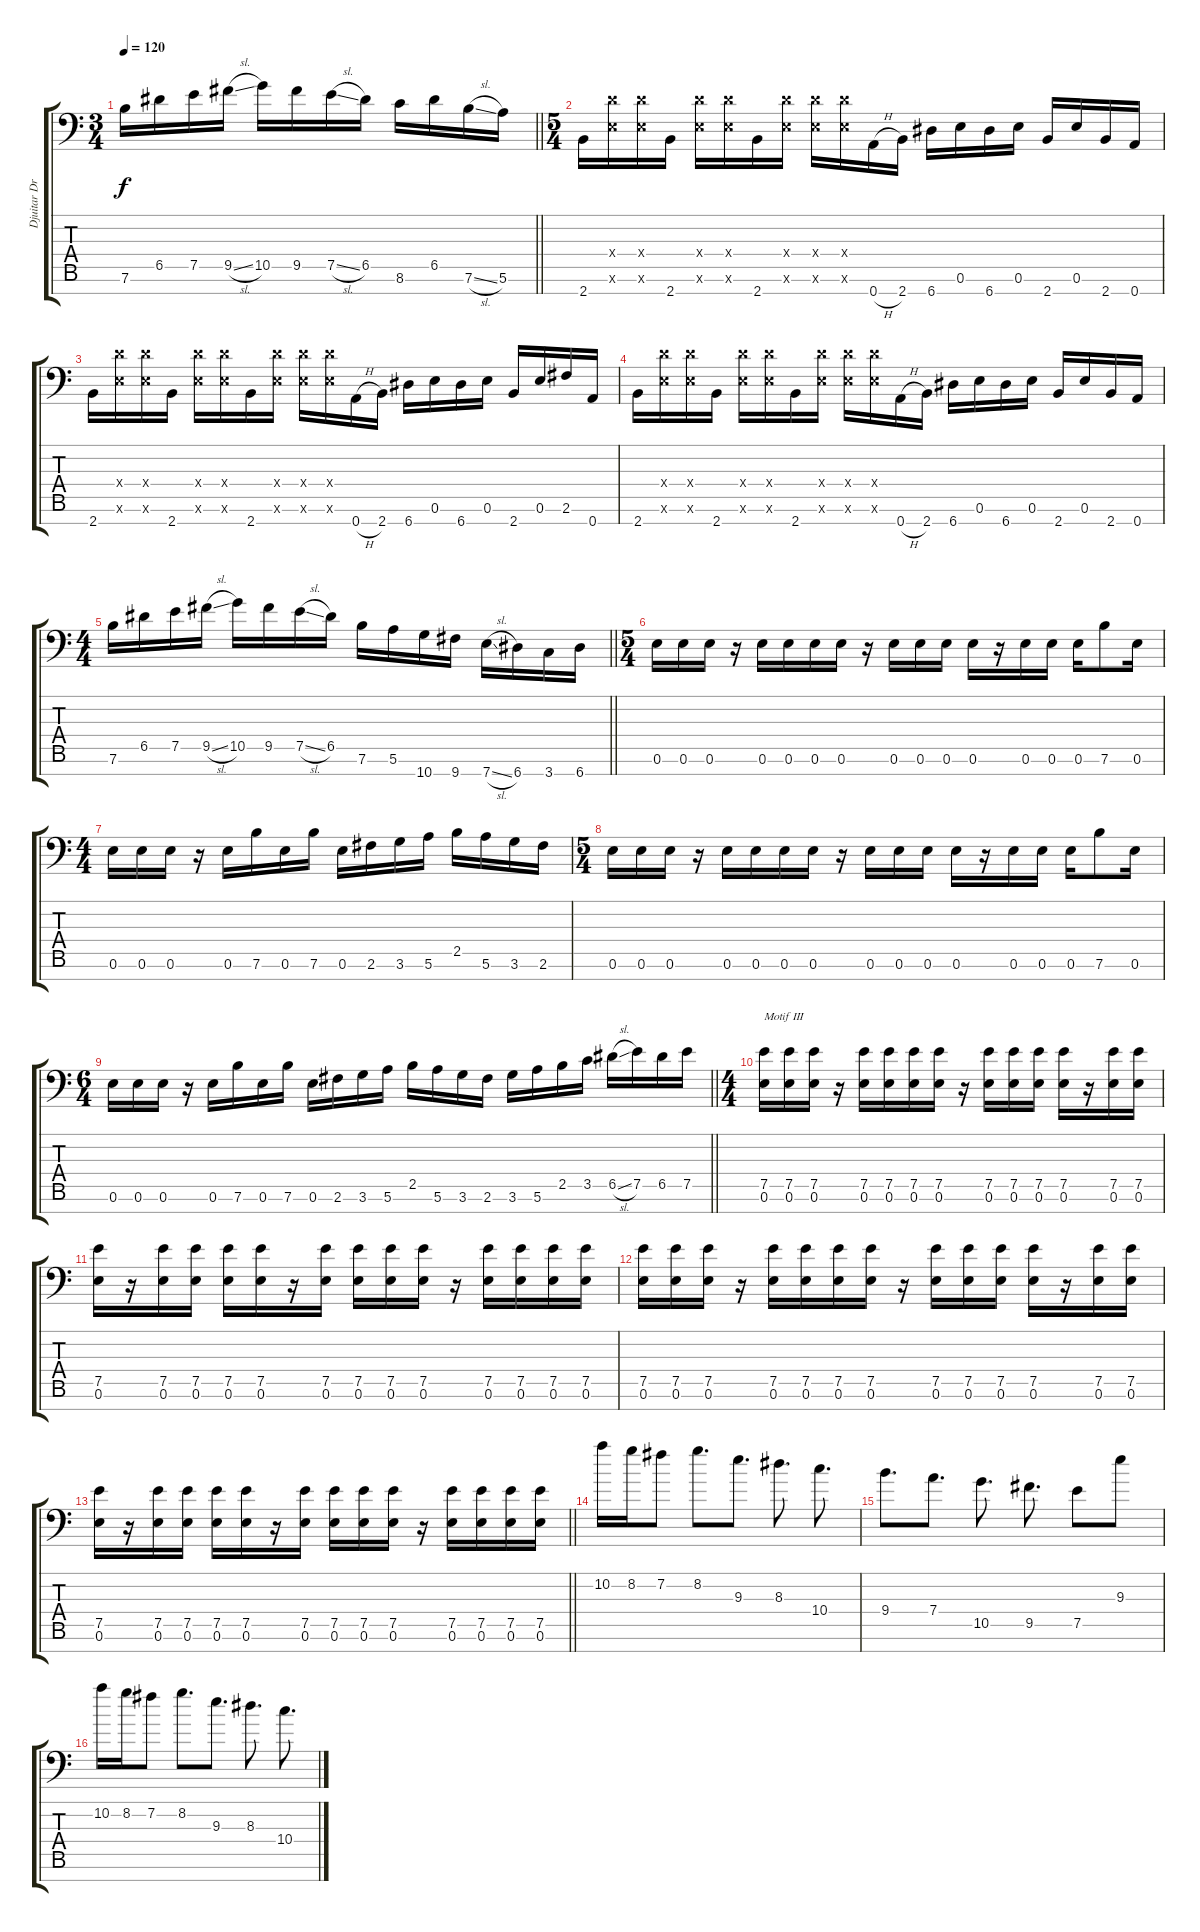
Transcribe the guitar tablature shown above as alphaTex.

\track ("Djuitar Dropped A" "Djuitar Dr") {instrument distortionguitar}
\staff {score tabs}
\tuning (E4 B3 G3 D3 A2 E2 A1) {hide}
\ts (3 4)
\tempo 120
\clef f4
\barLineRight lightlight
\ks c
7.6.16{dy f} 6.5.16 7.5.16 9.5{sl}.16 10.5.16 9.5.16 7.5{sl}.16 6.5.16 8.6.16 6.5.16 7.6{sl}.16 5.6.16 |
\ts (5 4)
2.7.16 (0.4{x} 0.6{x}).16 (0.4{x} 0.6{x}).16 2.7.16 (0.4{x} 0.6{x}).16 (0.4{x} 0.6{x}).16 2.7.16 (0.4{x} 0.6{x}).16 (0.4{x} 0.6{x}).16 (0.4{x} 0.6{x}).16 0.7{h}.16 2.7.16 6.7.16 0.6.16 6.7.16 0.6.16 2.7.16 0.6.16 2.7.16 0.7.16 |
2.7.16 (0.4{x} 0.6{x}).16 (0.4{x} 0.6{x}).16 2.7.16 (0.4{x} 0.6{x}).16 (0.4{x} 0.6{x}).16 2.7.16 (0.4{x} 0.6{x}).16 (0.4{x} 0.6{x}).16 (0.4{x} 0.6{x}).16 0.7{h}.16 2.7.16 6.7.16 0.6.16 6.7.16 0.6.16 2.7.16 0.6.16 2.6.16 0.7.16 |
2.7.16 (0.4{x} 0.6{x}).16 (0.4{x} 0.6{x}).16 2.7.16 (0.4{x} 0.6{x}).16 (0.4{x} 0.6{x}).16 2.7.16 (0.4{x} 0.6{x}).16 (0.4{x} 0.6{x}).16 (0.4{x} 0.6{x}).16 0.7{h}.16 2.7.16 6.7.16 0.6.16 6.7.16 0.6.16 2.7.16 0.6.16 2.7.16 0.7.16 |
\ts (4 4)
\barLineRight lightlight
7.6.16 6.5.16 7.5.16 9.5{sl}.16 10.5.16 9.5.16 7.5{sl}.16 6.5.16 7.6.16 5.6.16 10.7.16 9.7.16 7.7{sl}.16 6.7.16 3.7.16 6.7.16 |
\ts (5 4)
\section ("" "")
0.6.16 0.6.16 0.6.16 r.16 0.6.16 0.6.16 0.6.16 0.6.16 r.16 0.6.16 0.6.16 0.6.16 0.6.16 r.16 0.6.16 0.6.16 0.6.16 7.6.8 0.6.16 |
\ts (4 4)
0.6.16 0.6.16 0.6.16 r.16 0.6.16 7.6.16 0.6.16 7.6.16 0.6.16 2.6.16 3.6.16 5.6.16 2.5.16 5.6.16 3.6.16 2.6.16 |
\ts (5 4)
0.6.16 0.6.16 0.6.16 r.16 0.6.16 0.6.16 0.6.16 0.6.16 r.16 0.6.16 0.6.16 0.6.16 0.6.16 r.16 0.6.16 0.6.16 0.6.16 7.6.8 0.6.16 |
\ts (6 4)
\barLineRight lightlight
0.6.16 0.6.16 0.6.16 r.16 0.6.16 7.6.16 0.6.16 7.6.16 0.6.16 2.6.16 3.6.16 5.6.16 2.5.16 5.6.16 3.6.16 2.6.16 3.6.16 5.6.16 2.5.16 3.5.16 6.5{sl}.16 7.5.16 6.5.16 7.5.16 |
\ts (4 4)
\section ("" "")
(7.5 0.6).16{txt "Motif III"} (7.5 0.6).16 (7.5 0.6).16 r.16 (7.5 0.6).16 (7.5 0.6).16 (7.5 0.6).16 (7.5 0.6).16 r.16 (7.5 0.6).16 (7.5 0.6).16 (7.5 0.6).16 (7.5 0.6).16 r.16 (7.5 0.6).16 (7.5 0.6).16 |
(7.5 0.6).16 r.16 (7.5 0.6).16 (7.5 0.6).16 (7.5 0.6).16 (7.5 0.6).16 r.16 (7.5 0.6).16 (7.5 0.6).16 (7.5 0.6).16 (7.5 0.6).16 r.16 (7.5 0.6).16 (7.5 0.6).16 (7.5 0.6).16 (7.5 0.6).16 |
(7.5 0.6).16 (7.5 0.6).16 (7.5 0.6).16 r.16 (7.5 0.6).16 (7.5 0.6).16 (7.5 0.6).16 (7.5 0.6).16 r.16 (7.5 0.6).16 (7.5 0.6).16 (7.5 0.6).16 (7.5 0.6).16 r.16 (7.5 0.6).16 (7.5 0.6).16 |
\barLineRight lightlight
(7.5 0.6).16 r.16 (7.5 0.6).16 (7.5 0.6).16 (7.5 0.6).16 (7.5 0.6).16 r.16 (7.5 0.6).16 (7.5 0.6).16 (7.5 0.6).16 (7.5 0.6).16 r.16 (7.5 0.6).16 (7.5 0.6).16 (7.5 0.6).16 (7.5 0.6).16 |
10.2.16 8.2.16 7.2.8 8.2.8{d} 9.3.8{d} 8.3.8{d} 10.4.8{d} |
9.4.8{d} 7.4.8{d} 10.5.8{d} 9.5.8{d} 7.5.8 9.3.8 |
10.2.16 8.2.16 7.2.8 8.2.8{d} 9.3.8{d} 8.3.8{d} 10.4.8{d}
